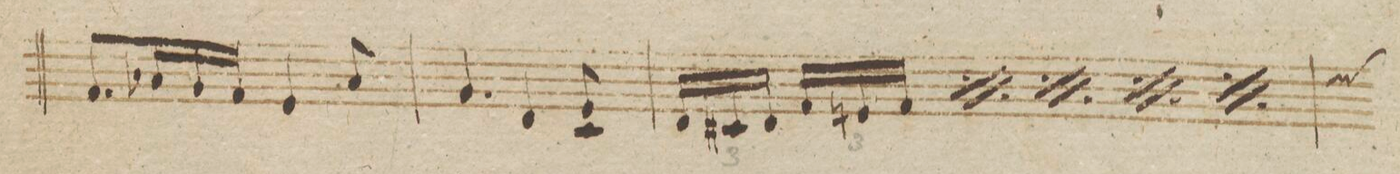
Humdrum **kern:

**kern	**dynam
*I"Violino 2do	*
*clefG2	*
*k[b-e-]	*
*M6/8	*
8.f/L	.
16a-X/L	.
16g/	.
16f/JJ	.
4e-/	.
8a-/	.
=54	=54
4.g/	.
4d/	.
8e- 8c/	.
=55	=55
24d/LL	.
24c#X/	.
24d/JJ	.
24f/LL	.
24en/	.
24f/JJ	.
*rep	*
24f/LL	.
24e/	.
24f/JJ	.
*Xrep	*
*rep	*
24f/LL	.
24e/	.
24f/JJ	.
*Xrep	*
*rep	*
24f/LL	.
24e/	.
24f/JJ	.
*Xrep	*
*rep	*
24f/LL	.
24e/	.
24f/JJ	.
*Xrep	*
*custos:ee	*
=56	=56
*-	*-
